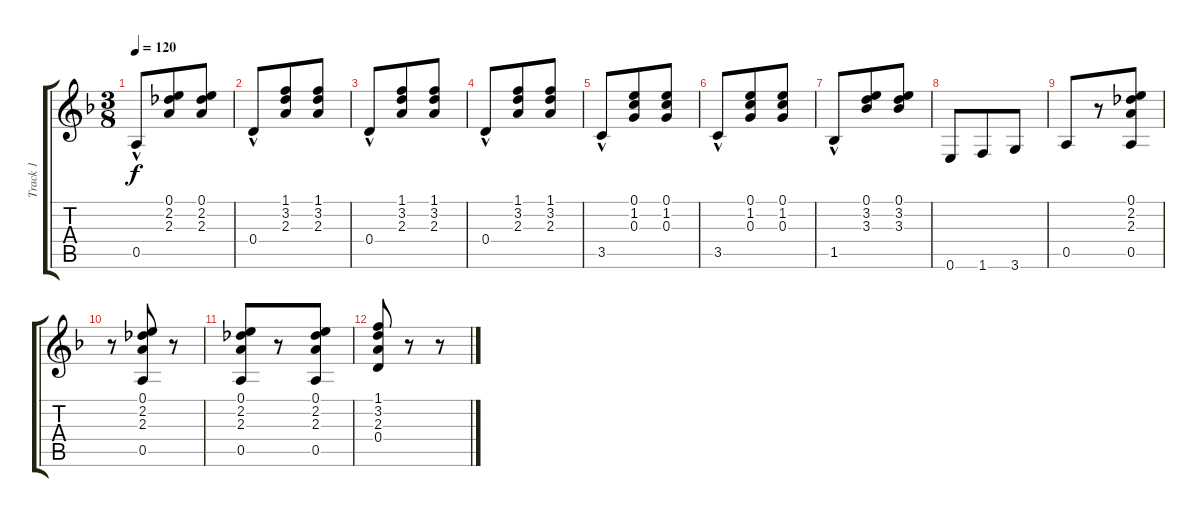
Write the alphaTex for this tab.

\track ("Track 1" "Track 1") {instrument acousticguitarnylon}
\staff {score tabs}
\tuning (E4 B3 G3 D3 A2 E2) {hide}
\ts (3 8)
\tempo 120
\clef g2
\ks f
0.5{hac}.8{dy f} (0.1 2.2 2.3).8 (0.1 2.2 2.3).8 |
0.4{hac}.8 (1.1 3.2 2.3).8 (1.1 3.2 2.3).8 |
0.4{hac}.8 (1.1 3.2 2.3).8 (1.1 3.2 2.3).8 |
0.4{hac}.8 (1.1 3.2 2.3).8 (1.1 3.2 2.3).8 |
3.5{hac}.8 (0.1 1.2 0.3).8 (0.1 1.2 0.3).8 |
3.5{hac}.8 (0.1 1.2 0.3).8 (0.1 1.2 0.3).8 |
1.5{hac}.8 (0.1 3.2 3.3).8 (0.1 3.2 3.3).8 |
0.6.8 1.6.8 3.6.8 |
0.5.8 r.8 (0.1 2.2 2.3 0.5).8 |
r.8 (0.1 2.2 2.3 0.5).8 r.8 |
(0.1 2.2 2.3 0.5).8 r.8 (0.1 2.2 2.3 0.5).8 |
(1.1 3.2 2.3 0.4).8 r.8 r.8
